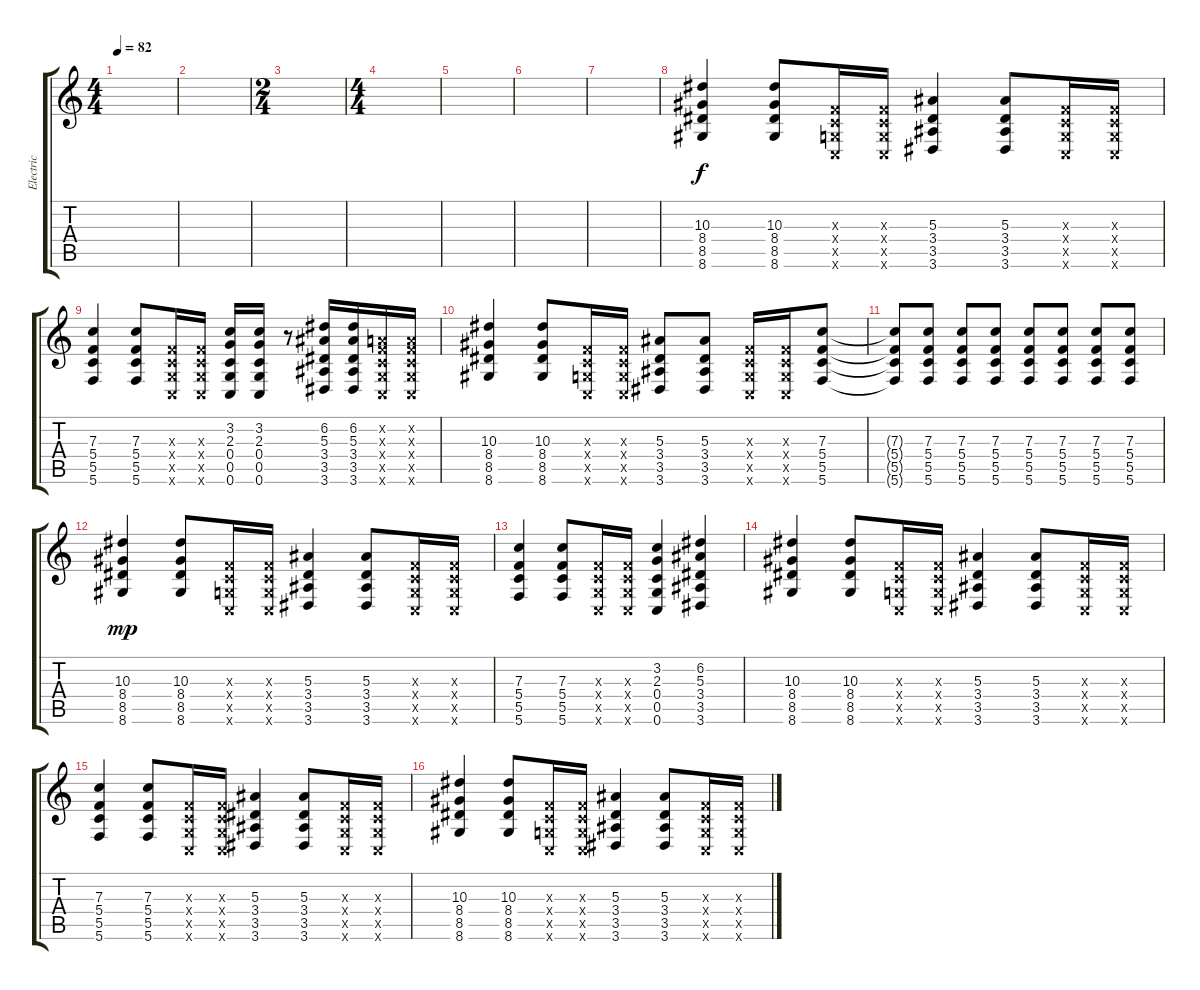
\track ("Electric" "Electric") {instrument distortionguitar}
\staff {score tabs}
\tuning (D4 A3 F3 C3 G2 C2) {hide}
\ts (4 4)
\tempo 82
\clef g2
\ks c
|
|
\ts (2 4)
|
\ts (4 4)
|
|
|
|
(10.3 8.4 8.5 8.6).4 (10.3 8.4 8.5 8.6).8 (0.3{x} 0.4{x} 0.5{x} 0.6{x}).16 (0.3{x} 0.4{x} 0.5{x} 0.6{x}).16 (5.3 3.4 3.5 3.6).4 (5.3 3.4 3.5 3.6).8 (0.3{x} 0.4{x} 0.5{x} 0.6{x}).16 (0.3{x} 0.4{x} 0.5{x} 0.6{x}).16 |
(7.3 5.4 5.5 5.6).4 (7.3 5.4 5.5 5.6).8 (0.3{x} 0.4{x} 0.5{x} 0.6{x}).16 (0.3{x} 0.4{x} 0.5{x} 0.6{x}).16 (3.2 2.3 0.4 0.5 0.6).16 (3.2 2.3 0.4 0.5 0.6).16 r.8 (6.2 5.3 3.4 3.5 3.6).16 (6.2 5.3 3.4 3.5 3.6).16 (0.2{x} 0.3{x} 0.4{x} 0.5{x} 0.6{x}).16 (0.2{x} 0.3{x} 0.4{x} 0.5{x} 0.6{x}).16 |
(10.3 8.4 8.5 8.6).4 (10.3 8.4 8.5 8.6).8 (0.3{x} 0.4{x} 0.5{x} 0.6{x}).16 (0.3{x} 0.4{x} 0.5{x} 0.6{x}).16 (5.3 3.4 3.5 3.6).8 (5.3 3.4 3.5 3.6).8 (0.3{x} 0.4{x} 0.5{x} 0.6{x}).16 (0.3{x} 0.4{x} 0.5{x} 0.6{x}).16 (7.3 5.4 5.5 5.6).8 |
(7.3{t} 5.4{t} 5.5{t} 5.6{t}).8 (7.3 5.4 5.5 5.6).8 (7.3 5.4 5.5 5.6).8 (7.3 5.4 5.5 5.6).8 (7.3 5.4 5.5 5.6).8 (7.3 5.4 5.5 5.6).8 (7.3 5.4 5.5 5.6).8 (7.3 5.4 5.5 5.6).8 |
(10.3 8.4 8.5 8.6).4{dy mp} (10.3 8.4 8.5 8.6).8 (0.3{x} 0.4{x} 0.5{x} 0.6{x}).16 (0.3{x} 0.4{x} 0.5{x} 0.6{x}).16 (5.3 3.4 3.5 3.6).4 (5.3 3.4 3.5 3.6).8 (0.3{x} 0.4{x} 0.5{x} 0.6{x}).16 (0.3{x} 0.4{x} 0.5{x} 0.6{x}).16 |
(7.3 5.4 5.5 5.6).4 (7.3 5.4 5.5 5.6).8 (0.3{x} 0.4{x} 0.5{x} 0.6{x}).16 (0.3{x} 0.4{x} 0.5{x} 0.6{x}).16 (3.2 2.3 0.4 0.5 0.6).4 (6.2 5.3 3.4 3.5 3.6).4 |
(10.3 8.4 8.5 8.6).4 (10.3 8.4 8.5 8.6).8 (0.3{x} 0.4{x} 0.5{x} 0.6{x}).16 (0.3{x} 0.4{x} 0.5{x} 0.6{x}).16 (5.3 3.4 3.5 3.6).4 (5.3 3.4 3.5 3.6).8 (0.3{x} 0.4{x} 0.5{x} 0.6{x}).16 (0.3{x} 0.4{x} 0.5{x} 0.6{x}).16 |
(7.3 5.4 5.5 5.6).4 (7.3 5.4 5.5 5.6).8 (0.3{x} 0.4{x} 0.5{x} 0.6{x}).16 (0.3{x} 0.4{x} 0.5{x} 0.6{x}).16 (5.3 3.4 3.5 3.6).4 (5.3 3.4 3.5 3.6).8 (0.3{x} 0.4{x} 0.5{x} 0.6{x}).16 (0.3{x} 0.4{x} 0.5{x} 0.6{x}).16 |
(10.3 8.4 8.5 8.6).4 (10.3 8.4 8.5 8.6).8 (0.3{x} 0.4{x} 0.5{x} 0.6{x}).16 (0.3{x} 0.4{x} 0.5{x} 0.6{x}).16 (5.3 3.4 3.5 3.6).4 (5.3 3.4 3.5 3.6).8 (0.3{x} 0.4{x} 0.5{x} 0.6{x}).16 (0.3{x} 0.4{x} 0.5{x} 0.6{x}).16
